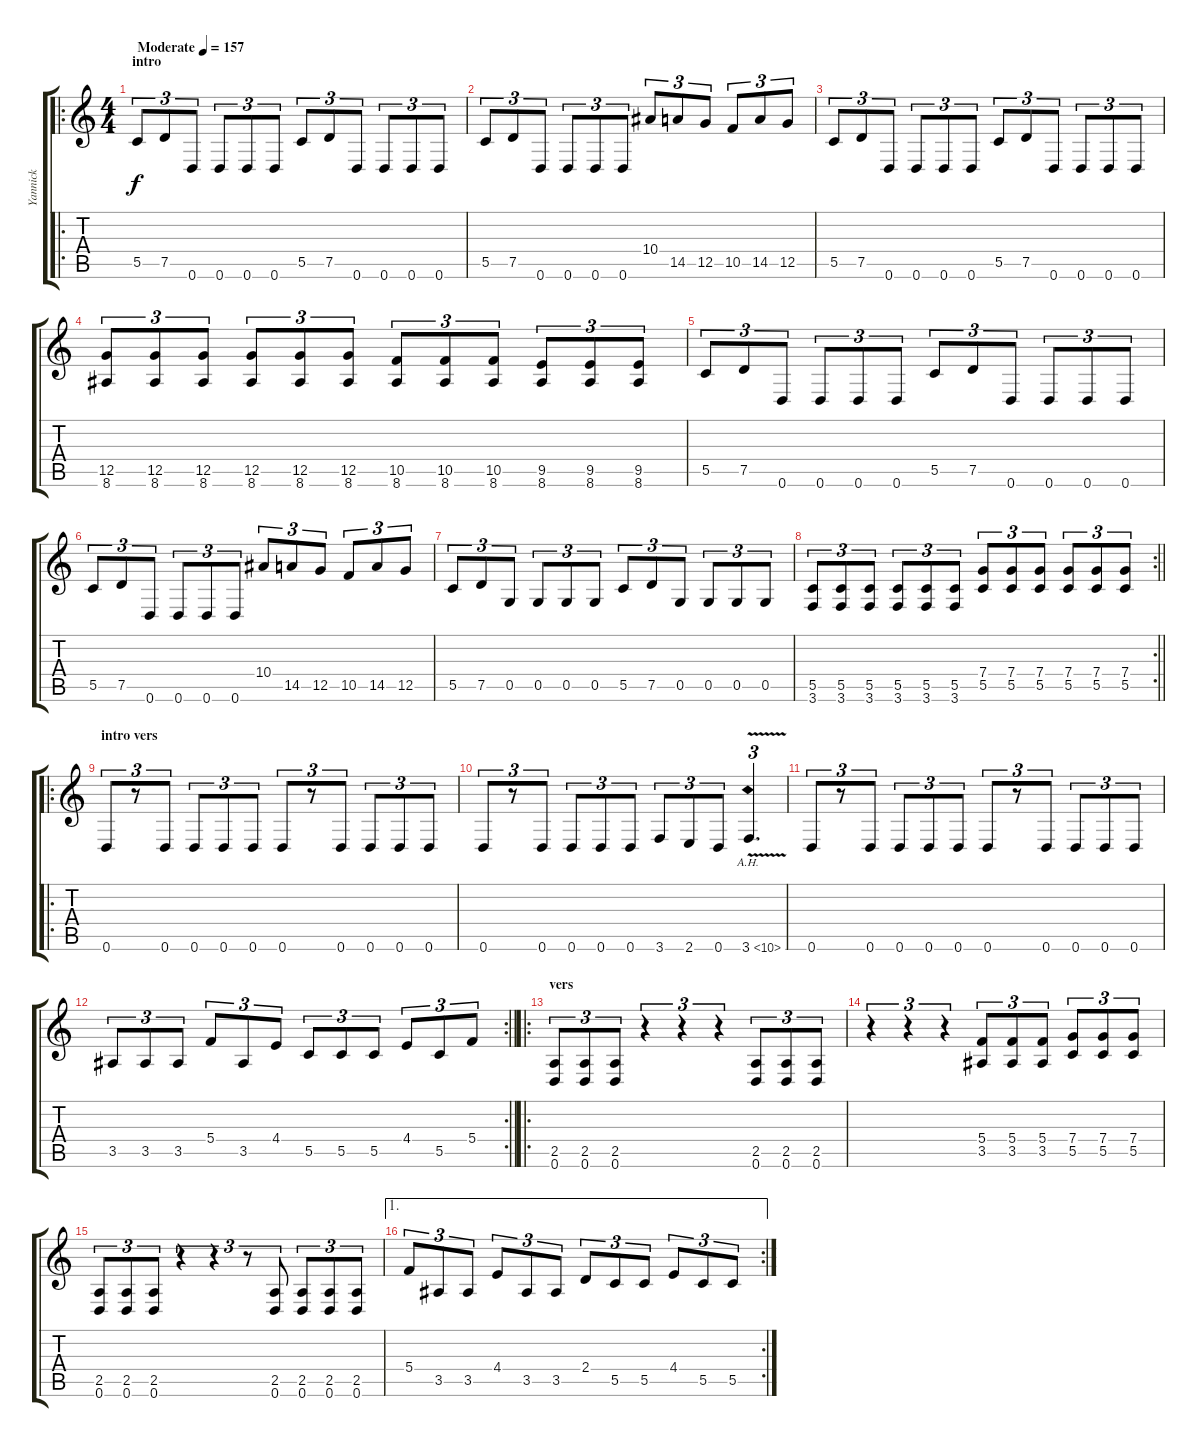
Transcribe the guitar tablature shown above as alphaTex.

\track ("Yannick" "Yannick") {instrument distortionguitar}
\staff {score tabs}
\tuning (D4 A3 F3 C3 G2 D2) {hide}
\ro
\ts (4 4)
\section ("" "intro")
\tempo (157 "Moderate")
\tempo 160
\tempo (157 "Moderate")
\clef g2
\ks c
5.5.8{tu (3 2) dy f instrument distortionguitar} 7.5.8{tu (3 2)} 0.6.8{tu (3 2)} 0.6.8{tu (3 2)} 0.6.8{tu (3 2)} 0.6.8{tu (3 2)} 5.5.8{tu (3 2)} 7.5.8{tu (3 2)} 0.6.8{tu (3 2)} 0.6.8{tu (3 2)} 0.6.8{tu (3 2)} 0.6.8{tu (3 2)} |
5.5.8{tu (3 2)} 7.5.8{tu (3 2)} 0.6.8{tu (3 2)} 0.6.8{tu (3 2)} 0.6.8{tu (3 2)} 0.6.8{tu (3 2)} 10.4.8{tu (3 2)} 14.5.8{tu (3 2)} 12.5.8{tu (3 2)} 10.5.8{tu (3 2)} 14.5.8{tu (3 2)} 12.5.8{tu (3 2)} |
5.5.8{tu (3 2)} 7.5.8{tu (3 2)} 0.6.8{tu (3 2)} 0.6.8{tu (3 2)} 0.6.8{tu (3 2)} 0.6.8{tu (3 2)} 5.5.8{tu (3 2)} 7.5.8{tu (3 2)} 0.6.8{tu (3 2)} 0.6.8{tu (3 2)} 0.6.8{tu (3 2)} 0.6.8{tu (3 2)} |
(12.5 8.6).8{tu (3 2)} (12.5 8.6).8{tu (3 2)} (12.5 8.6).8{tu (3 2)} (12.5 8.6).8{tu (3 2)} (12.5 8.6).8{tu (3 2)} (12.5 8.6).8{tu (3 2)} (10.5 8.6).8{tu (3 2)} (10.5 8.6).8{tu (3 2)} (10.5 8.6).8{tu (3 2)} (9.5 8.6).8{tu (3 2)} (9.5 8.6).8{tu (3 2)} (9.5 8.6).8{tu (3 2)} |
5.5.8{tu (3 2)} 7.5.8{tu (3 2)} 0.6.8{tu (3 2)} 0.6.8{tu (3 2)} 0.6.8{tu (3 2)} 0.6.8{tu (3 2)} 5.5.8{tu (3 2)} 7.5.8{tu (3 2)} 0.6.8{tu (3 2)} 0.6.8{tu (3 2)} 0.6.8{tu (3 2)} 0.6.8{tu (3 2)} |
5.5.8{tu (3 2)} 7.5.8{tu (3 2)} 0.6.8{tu (3 2)} 0.6.8{tu (3 2)} 0.6.8{tu (3 2)} 0.6.8{tu (3 2)} 10.4.8{tu (3 2)} 14.5.8{tu (3 2)} 12.5.8{tu (3 2)} 10.5.8{tu (3 2)} 14.5.8{tu (3 2)} 12.5.8{tu (3 2)} |
5.5.8{tu (3 2)} 7.5.8{tu (3 2)} 0.5.8{tu (3 2)} 0.5.8{tu (3 2)} 0.5.8{tu (3 2)} 0.5.8{tu (3 2)} 5.5.8{tu (3 2)} 7.5.8{tu (3 2)} 0.5.8{tu (3 2)} 0.5.8{tu (3 2)} 0.5.8{tu (3 2)} 0.5.8{tu (3 2)} |
\rc 2
\barLineRight lightlight
(5.5 3.6).8{tu (3 2)} (5.5 3.6).8{tu (3 2)} (5.5 3.6).8{tu (3 2)} (5.5 3.6).8{tu (3 2)} (5.5 3.6).8{tu (3 2)} (5.5 3.6).8{tu (3 2)} (7.4 5.5).8{tu (3 2)} (7.4 5.5).8{tu (3 2)} (7.4 5.5).8{tu (3 2)} (7.4 5.5).8{tu (3 2)} (7.4 5.5).8{tu (3 2)} (7.4 5.5).8{tu (3 2)} |
\ro
\section ("" "intro vers")
0.6.8{tu (3 2)} r.8{tu (3 2)} 0.6.8{tu (3 2)} 0.6.8{tu (3 2)} 0.6.8{tu (3 2)} 0.6.8{tu (3 2)} 0.6.8{tu (3 2)} r.8{tu (3 2)} 0.6.8{tu (3 2)} 0.6.8{tu (3 2)} 0.6.8{tu (3 2)} 0.6.8{tu (3 2)} |
0.6.8{tu (3 2)} r.8{tu (3 2)} 0.6.8{tu (3 2)} 0.6.8{tu (3 2)} 0.6.8{tu (3 2)} 0.6.8{tu (3 2)} 3.6.8{tu (3 2)} 2.6.8{tu (3 2)} 0.6.8{tu (3 2)} 3.6{ah 7 v}.4{d tu (3 2)} |
0.6.8{tu (3 2)} r.8{tu (3 2)} 0.6.8{tu (3 2)} 0.6.8{tu (3 2)} 0.6.8{tu (3 2)} 0.6.8{tu (3 2)} 0.6.8{tu (3 2)} r.8{tu (3 2)} 0.6.8{tu (3 2)} 0.6.8{tu (3 2)} 0.6.8{tu (3 2)} 0.6.8{tu (3 2)} |
\rc 2
\barLineRight lightlight
3.5.8{tu (3 2)} 3.5.8{tu (3 2)} 3.5.8{tu (3 2)} 5.4.8{tu (3 2)} 3.5.8{tu (3 2)} 4.4.8{tu (3 2)} 5.5.8{tu (3 2)} 5.5.8{tu (3 2)} 5.5.8{tu (3 2)} 4.4.8{tu (3 2)} 5.5.8{tu (3 2)} 5.4.8{tu (3 2)} |
\ro
\section ("" "vers")
(2.5 0.6).8{tu (3 2)} (2.5 0.6).8{tu (3 2)} (2.5 0.6).8{tu (3 2)} r.4{tu (3 2)} r.4{tu (3 2)} r.4{tu (3 2)} (2.5 0.6).8{tu (3 2)} (2.5 0.6).8{tu (3 2)} (2.5 0.6).8{tu (3 2)} |
r.4{tu (3 2)} r.4{tu (3 2)} r.4{tu (3 2)} (5.4 3.5).8{tu (3 2)} (5.4 3.5).8{tu (3 2)} (5.4 3.5).8{tu (3 2)} (7.4 5.5).8{tu (3 2)} (7.4 5.5).8{tu (3 2)} (7.4 5.5).8{tu (3 2)} |
(2.5 0.6).8{tu (3 2)} (2.5 0.6).8{tu (3 2)} (2.5 0.6).8{tu (3 2)} r.4{tu (3 2)} r.4{tu (3 2)} r.8{tu (3 2)} (2.5 0.6).8{tu (3 2)} (2.5 0.6).8{tu (3 2)} (2.5 0.6).8{tu (3 2)} (2.5 0.6).8{tu (3 2)} |
\ae 1
\rc 2
5.4.8{tu (3 2)} 3.5.8{tu (3 2)} 3.5.8{tu (3 2)} 4.4.8{tu (3 2)} 3.5.8{tu (3 2)} 3.5.8{tu (3 2)} 2.4.8{tu (3 2)} 5.5.8{tu (3 2)} 5.5.8{tu (3 2)} 4.4.8{tu (3 2)} 5.5.8{tu (3 2)} 5.5.8{tu (3 2)}
